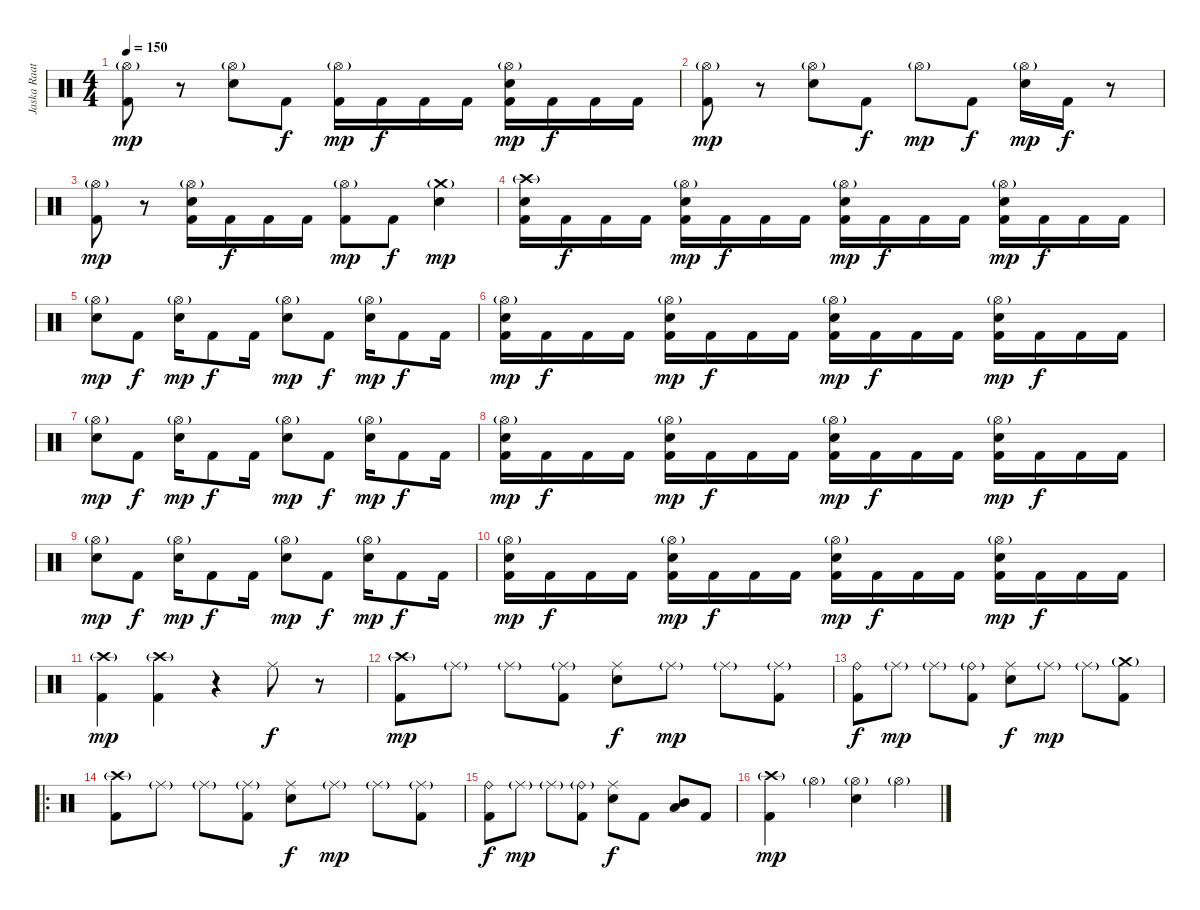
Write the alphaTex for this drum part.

\track ("Jaska Raatikainen" "Jaska Raat") {instrument percussion}
\staff {score}
\articulation defaults
\ts (4 4)
\tempo 150
\clef neutral
\ks c
("Hi-Hat (open)"{g} "Kick (hit) 2").8{dy mp} r.8 ("Hi-Hat (open)"{g} "Electric Snare (hit)").8 "Kick (hit) 2".8{dy f} ("Hi-Hat (open)"{g} "Kick (hit) 2").16{dy mp} "Kick (hit) 2".16{dy f} "Kick (hit) 2".16 "Kick (hit) 2".16 ("Hi-Hat (open)"{g} "Electric Snare (hit)" "Kick (hit) 2").16{dy mp} "Kick (hit) 2".16{dy f} "Kick (hit) 2".16 "Kick (hit) 2".16 |
("Hi-Hat (open)"{g} "Kick (hit) 2").8{dy mp} r.8 ("Hi-Hat (open)"{g} "Electric Snare (hit)").8 "Kick (hit) 2".8{dy f} "Hi-Hat (open)"{g}.8{dy mp} "Kick (hit) 2".8{dy f} ("Hi-Hat (open)"{g} "Electric Snare (hit)").16{dy mp} "Kick (hit) 2".16{dy f} r.8 |
("Hi-Hat (open)"{g} "Kick (hit) 2").8{dy mp} r.8 ("Hi-Hat (open)"{g} "Electric Snare (hit)" "Kick (hit) 2").16 "Kick (hit) 2".16{dy f} "Kick (hit) 2".16 "Kick (hit) 2".16 ("Hi-Hat (open)"{g} "Kick (hit) 2").8{dy mp} "Kick (hit) 2".8{dy f} ("Crash medium (hit)"{g} "Electric Snare (hit)").4{dy mp} |
("Crash high (hit)"{g} "Electric Snare (hit)" "Kick (hit) 2").16 "Kick (hit) 2".16{dy f} "Kick (hit) 2".16 "Kick (hit) 2".16 ("Hi-Hat (open)"{g} "Electric Snare (hit)" "Kick (hit) 2").16{dy mp} "Kick (hit) 2".16{dy f} "Kick (hit) 2".16 "Kick (hit) 2".16 ("Hi-Hat (open)"{g} "Electric Snare (hit)" "Kick (hit) 2").16{dy mp} "Kick (hit) 2".16{dy f} "Kick (hit) 2".16 "Kick (hit) 2".16 ("Hi-Hat (open)"{g} "Electric Snare (hit)" "Kick (hit) 2").16{dy mp} "Kick (hit) 2".16{dy f} "Kick (hit) 2".16 "Kick (hit) 2".16 |
("Hi-Hat (open)"{g} "Electric Snare (hit)").8{dy mp} "Kick (hit) 2".8{dy f} ("Hi-Hat (open)"{g} "Electric Snare (hit)").16{dy mp} "Kick (hit) 2".8{dy f} "Kick (hit) 2".16 ("Hi-Hat (open)"{g} "Electric Snare (hit)").8{dy mp} "Kick (hit) 2".8{dy f} ("Hi-Hat (open)"{g} "Electric Snare (hit)").16{dy mp} "Kick (hit) 2".8{dy f} "Kick (hit) 2".16 |
("Hi-Hat (open)"{g} "Electric Snare (hit)" "Kick (hit) 2").16{dy mp} "Kick (hit) 2".16{dy f} "Kick (hit) 2".16 "Kick (hit) 2".16 ("Hi-Hat (open)"{g} "Electric Snare (hit)" "Kick (hit) 2").16{dy mp} "Kick (hit) 2".16{dy f} "Kick (hit) 2".16 "Kick (hit) 2".16 ("Hi-Hat (open)"{g} "Electric Snare (hit)" "Kick (hit) 2").16{dy mp} "Kick (hit) 2".16{dy f} "Kick (hit) 2".16 "Kick (hit) 2".16 ("Hi-Hat (open)"{g} "Electric Snare (hit)" "Kick (hit) 2").16{dy mp} "Kick (hit) 2".16{dy f} "Kick (hit) 2".16 "Kick (hit) 2".16 |
("Hi-Hat (open)"{g} "Electric Snare (hit)").8{dy mp} "Kick (hit) 2".8{dy f} ("Hi-Hat (open)"{g} "Electric Snare (hit)").16{dy mp} "Kick (hit) 2".8{dy f} "Kick (hit) 2".16 ("Hi-Hat (open)"{g} "Electric Snare (hit)").8{dy mp} "Kick (hit) 2".8{dy f} ("Hi-Hat (open)"{g} "Electric Snare (hit)").16{dy mp} "Kick (hit) 2".8{dy f} "Kick (hit) 2".16 |
("Hi-Hat (open)"{g} "Electric Snare (hit)" "Kick (hit) 2").16{dy mp} "Kick (hit) 2".16{dy f} "Kick (hit) 2".16 "Kick (hit) 2".16 ("Hi-Hat (open)"{g} "Electric Snare (hit)" "Kick (hit) 2").16{dy mp} "Kick (hit) 2".16{dy f} "Kick (hit) 2".16 "Kick (hit) 2".16 ("Hi-Hat (open)"{g} "Electric Snare (hit)" "Kick (hit) 2").16{dy mp} "Kick (hit) 2".16{dy f} "Kick (hit) 2".16 "Kick (hit) 2".16 ("Hi-Hat (open)"{g} "Electric Snare (hit)" "Kick (hit) 2").16{dy mp} "Kick (hit) 2".16{dy f} "Kick (hit) 2".16 "Kick (hit) 2".16 |
("Hi-Hat (open)"{g} "Electric Snare (hit)").8{dy mp} "Kick (hit) 2".8{dy f} ("Hi-Hat (open)"{g} "Electric Snare (hit)").16{dy mp} "Kick (hit) 2".8{dy f} "Kick (hit) 2".16 ("Hi-Hat (open)"{g} "Electric Snare (hit)").8{dy mp} "Kick (hit) 2".8{dy f} ("Hi-Hat (open)"{g} "Electric Snare (hit)").16{dy mp} "Kick (hit) 2".8{dy f} "Kick (hit) 2".16 |
("Hi-Hat (open)"{g} "Electric Snare (hit)" "Kick (hit) 2").16{dy mp} "Kick (hit) 2".16{dy f} "Kick (hit) 2".16 "Kick (hit) 2".16 ("Hi-Hat (open)"{g} "Electric Snare (hit)" "Kick (hit) 2").16{dy mp} "Kick (hit) 2".16{dy f} "Kick (hit) 2".16 "Kick (hit) 2".16 ("Hi-Hat (open)"{g} "Electric Snare (hit)" "Kick (hit) 2").16{dy mp} "Kick (hit) 2".16{dy f} "Kick (hit) 2".16 "Kick (hit) 2".16 ("Hi-Hat (open)"{g} "Electric Snare (hit)" "Kick (hit) 2").16{dy mp} "Kick (hit) 2".16{dy f} "Kick (hit) 2".16 "Kick (hit) 2".16 |
("Crash high (hit)"{g} "Kick (hit) 2").4{dy mp} ("Crash high (hit)"{g} "Kick (hit) 2").4 r.4 "Ride (middle)".8{dy f} r.8 |
("Crash high (hit)"{g} "Kick (hit) 2").8{dy mp} "Ride (middle)"{g}.8 "Ride (middle)"{g}.8 ("Ride (middle)"{g} "Kick (hit) 2").8 ("Ride (middle)" "Electric Snare (hit)").8{dy f} "Ride (middle)"{g}.8{dy mp} "Ride (middle)"{g}.8 ("Ride (middle)"{g} "Kick (hit) 2").8 |
("Ride (bell)" "Kick (hit) 2").8{dy f} "Ride (middle)"{g}.8{dy mp} "Ride (middle)"{g}.8 ("Ride (bell)"{g} "Kick (hit) 2").8 ("Ride (middle)" "Electric Snare (hit)").8{dy f} "Ride (middle)"{g}.8{dy mp} "Ride (middle)"{g}.8 ("Crash medium (hit)"{g} "Kick (hit) 2").8 |
\ro
("Crash high (hit)"{g} "Kick (hit) 2").8 "Ride (middle)"{g}.8 "Ride (middle)"{g}.8 ("Ride (middle)"{g} "Kick (hit) 2").8 ("Ride (middle)" "Electric Snare (hit)").8{dy f} "Ride (middle)"{g}.8{dy mp} "Ride (middle)"{g}.8 ("Ride (middle)"{g} "Kick (hit) 2").8 |
("Ride (bell)" "Kick (hit) 2").8{dy f} "Ride (middle)"{g}.8{dy mp} "Ride (middle)"{g}.8 ("Ride (bell)"{g} "Kick (hit) 2").8 ("Ride (middle)" "Electric Snare (hit)").8{dy f} "Kick (hit) 2".8 ("Low Tom (hit)" "Mid Tom (hit)").8 "Kick (hit) 2".8 |
("Crash high (hit)"{g} "Kick (hit) 2").4{dy mp} "Hi-Hat (open)"{g}.4 ("Hi-Hat (open)"{g} "Electric Snare (hit)").4 "Hi-Hat (open)"{g}.4
